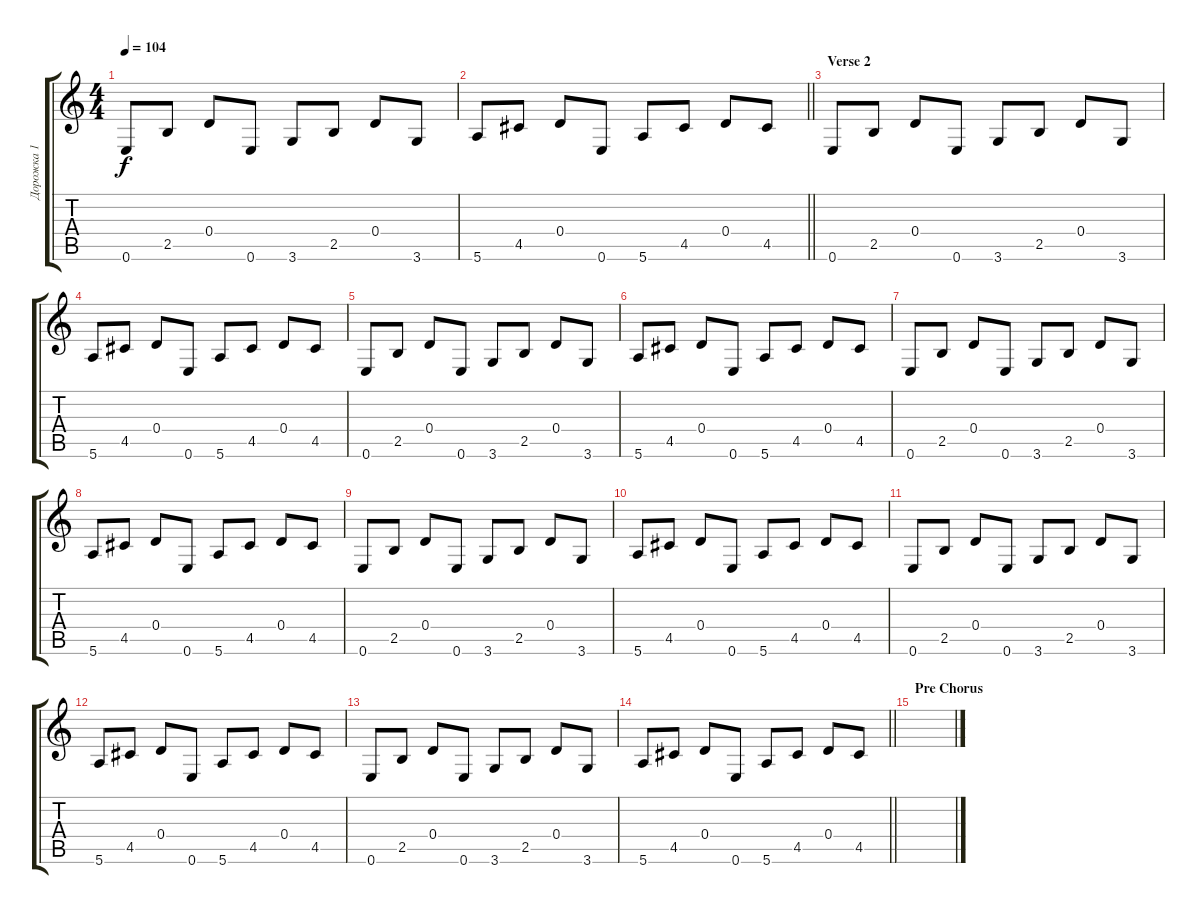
\track ("Дорожка 1" "Дорожка 1") {instrument electricguitarclean}
\staff {score tabs}
\tuning (E4 B3 G3 D3 A2 E2) {hide}
\ts (4 4)
\tempo 104
\clef g2
\ks c
0.6.8{dy f} 2.5.8 0.4.8 0.6.8 3.6.8 2.5.8 0.4.8 3.6.8 |
\barLineRight lightlight
5.6.8 4.5.8 0.4.8 0.6.8 5.6.8 4.5.8 0.4.8 4.5.8 |
\section ("" "Verse 2")
0.6.8 2.5.8 0.4.8 0.6.8 3.6.8 2.5.8 0.4.8 3.6.8 |
5.6.8 4.5.8 0.4.8 0.6.8 5.6.8 4.5.8 0.4.8 4.5.8 |
0.6.8 2.5.8 0.4.8 0.6.8 3.6.8 2.5.8 0.4.8 3.6.8 |
5.6.8 4.5.8 0.4.8 0.6.8 5.6.8 4.5.8 0.4.8 4.5.8 |
0.6.8 2.5.8 0.4.8 0.6.8 3.6.8 2.5.8 0.4.8 3.6.8 |
5.6.8 4.5.8 0.4.8 0.6.8 5.6.8 4.5.8 0.4.8 4.5.8 |
0.6.8 2.5.8 0.4.8 0.6.8 3.6.8 2.5.8 0.4.8 3.6.8 |
5.6.8 4.5.8 0.4.8 0.6.8 5.6.8 4.5.8 0.4.8 4.5.8 |
0.6.8 2.5.8 0.4.8 0.6.8 3.6.8 2.5.8 0.4.8 3.6.8 |
5.6.8 4.5.8 0.4.8 0.6.8 5.6.8 4.5.8 0.4.8 4.5.8 |
0.6.8 2.5.8 0.4.8 0.6.8 3.6.8 2.5.8 0.4.8 3.6.8 |
\barLineRight lightlight
5.6.8 4.5.8 0.4.8 0.6.8 5.6.8 4.5.8 0.4.8 4.5.8 |
\section ("" "Pre Chorus")
